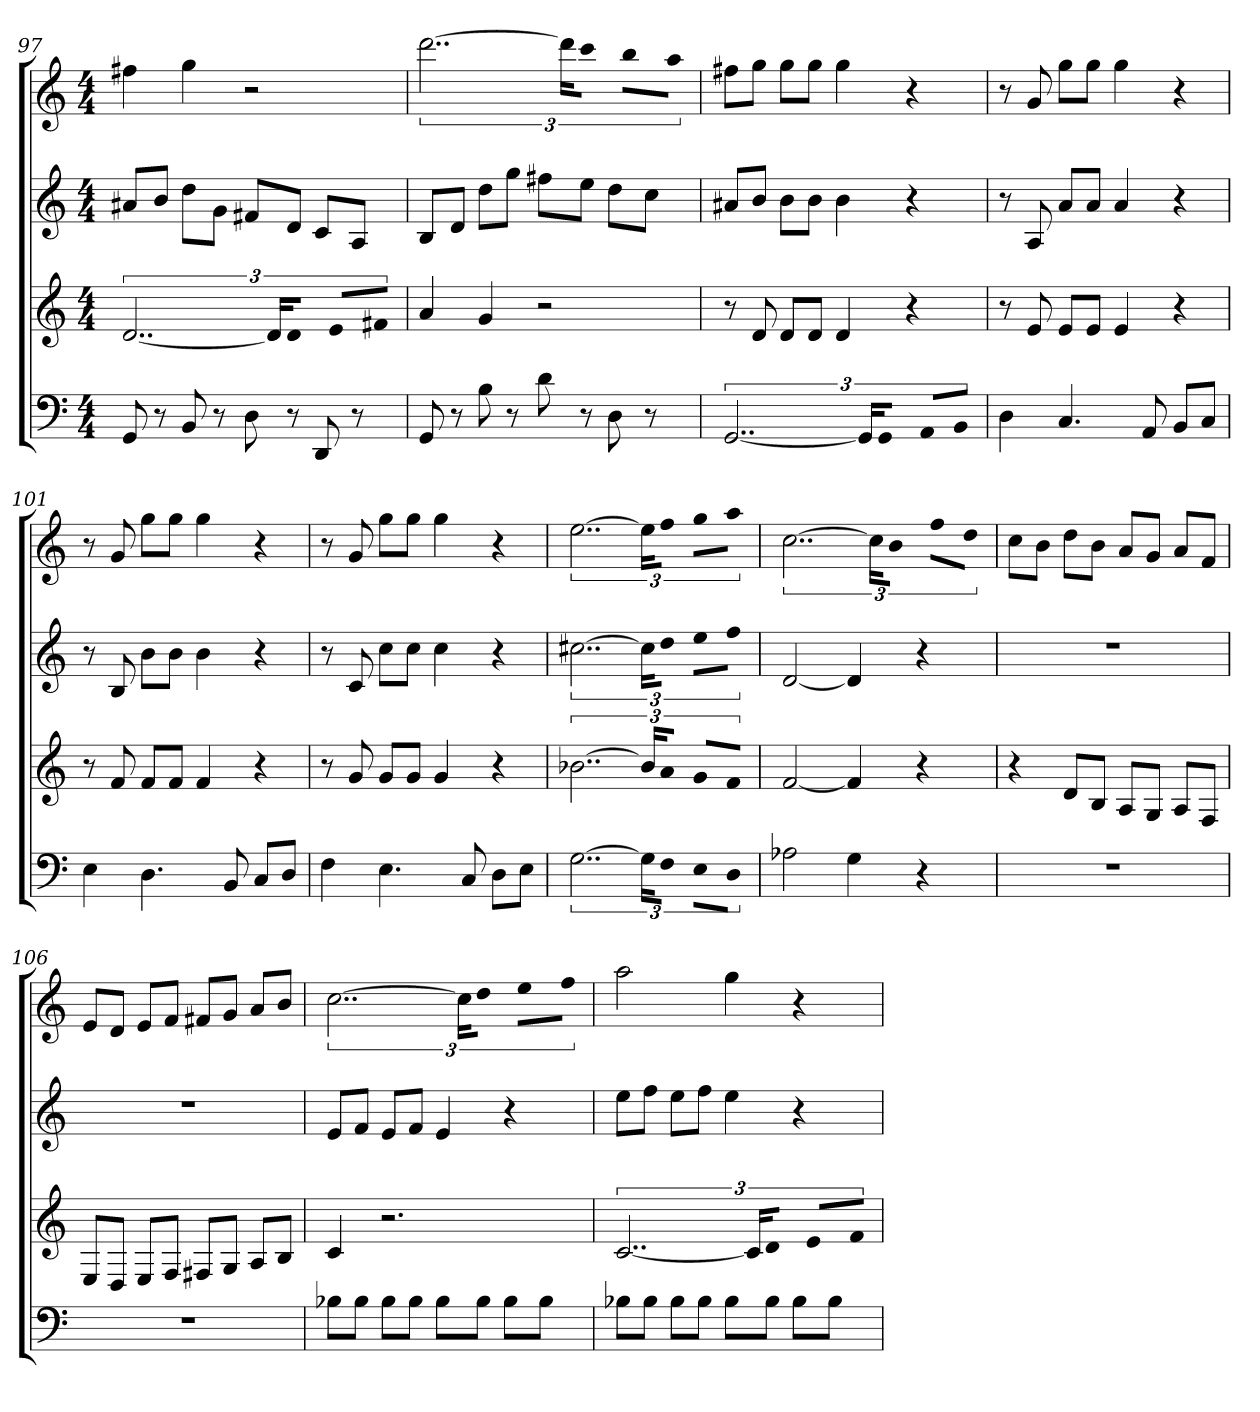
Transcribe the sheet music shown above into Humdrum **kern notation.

**kern	**kern	**kern	**kern
*part4	*part3	*part2	*part1
*staff4	*staff3	*staff2	*staff1
*k[]	*k[]	*k[]	*k[]
*C:	*C:	*C:	*C:
*M4/4	*M4/4	*M4/4	*M4/4
=97	=97	=97	=97
8GG	[3..d	8a#XL	4ff#X
8r	.	8bJ	.
8BB	.	8ddL	4gg
8r	.	8gJ	.
8D	.	8f#XL	2r
.	24dKL]	.	.
8r	8dJ	8dJ	.
8DD	8eL	8cL	.
8r	8f#XJ	8AJ	.
=98	=98	=98	=98
8GG	4a	8BL	[3..ddd
8r	.	8dJ	.
8B	4g	8ddL	.
8r	.	8ggJ	.
8d	2r	8ff#XL	.
.	.	.	24dddKL]
8r	.	8eeJ	8cccJ
8D	.	8ddL	8bbL
8r	.	8ccJ	8aaJ
=99	=99	=99	=99
[3..GG	8r	8a#XL	8ff#XL
.	8d	8bJ	8ggJ
.	8dL	8bL	8ggL
.	8dJ	8bJ	8ggJ
.	4d	4b	4gg
24GGKL]	.	.	.
8GGJ	.	.	.
8AAL	4r	4r	4r
8BBJ	.	.	.
=100	=100	=100	=100
4D	8r	8r	8r
.	8e	8A	8g
4.C	8eL	8aL	8ggL
.	8eJ	8aJ	8ggJ
.	4e	4a	4gg
8AA	.	.	.
8BBL	4r	4r	4r
8CJ	.	.	.
=101	=101	=101	=101
4E	8r	8r	8r
.	8f	8B	8g
4.D	8fL	8bL	8ggL
.	8fJ	8bJ	8ggJ
.	4f	4b	4gg
8BB	.	.	.
8CL	4r	4r	4r
8DJ	.	.	.
=102	=102	=102	=102
4F	8r	8r	8r
.	8g	8c	8g
4.E	8gL	8ccL	8ggL
.	8gJ	8ccJ	8ggJ
.	4g	4cc	4gg
8C	.	.	.
8DL	4r	4r	4r
8EJ	.	.	.
=103	=103	=103	=103
[3..G	[3..b-X	[3..cc#X	[3..ee
24GKL]	24b-KL]	24cc#KL]	24eeKL]
8FJ	8aJ	8ddJ	8ffJ
8EL	8gL	8eeL	8ggL
8DJ	8fJ	8ffJ	8aaJ
=104	=104	=104	=104
2A-X	[2f	[2d	[3..cc
4G	4f]	4d]	.
.	.	.	24ccKL]
.	.	.	8bJ
4r	4r	4r	8ffL
.	.	.	8ddJ
=105	=105	=105	=105
1r	4r	1r	8ccL
.	.	.	8bJ
.	8dL	.	8ddL
.	8BJ	.	8bJ
.	8AL	.	8aL
.	8GJ	.	8gJ
.	8AL	.	8aL
.	8FJ	.	8fJ
=106	=106	=106	=106
1r	8EL	1r	8eL
.	8DJ	.	8dJ
.	8EL	.	8eL
.	8FJ	.	8fJ
.	8F#XL	.	8f#XL
.	8GJ	.	8gJ
.	8AL	.	8aL
.	8BJ	.	8bJ
=107	=107	=107	=107
8B-XL	4c	8eL	[3..cc
8B-J	.	8fJ	.
8B-L	2.r	8eL	.
8B-J	.	8fJ	.
8B-L	.	4e	.
.	.	.	24ccKL]
8B-J	.	.	8ddJ
8B-L	.	4r	8eeL
8B-J	.	.	8ffJ
=108	=108	=108	=108
8B-XL	[3..c	8eeL	2aa
8B-J	.	8ffJ	.
8B-L	.	8eeL	.
8B-J	.	8ffJ	.
8B-L	.	4ee	4gg
.	24cKL]	.	.
8B-J	8dJ	.	.
8B-L	8eL	4r	4r
8B-J	8fJ	.	.
=	=	=	=
*-	*-	*-	*-
